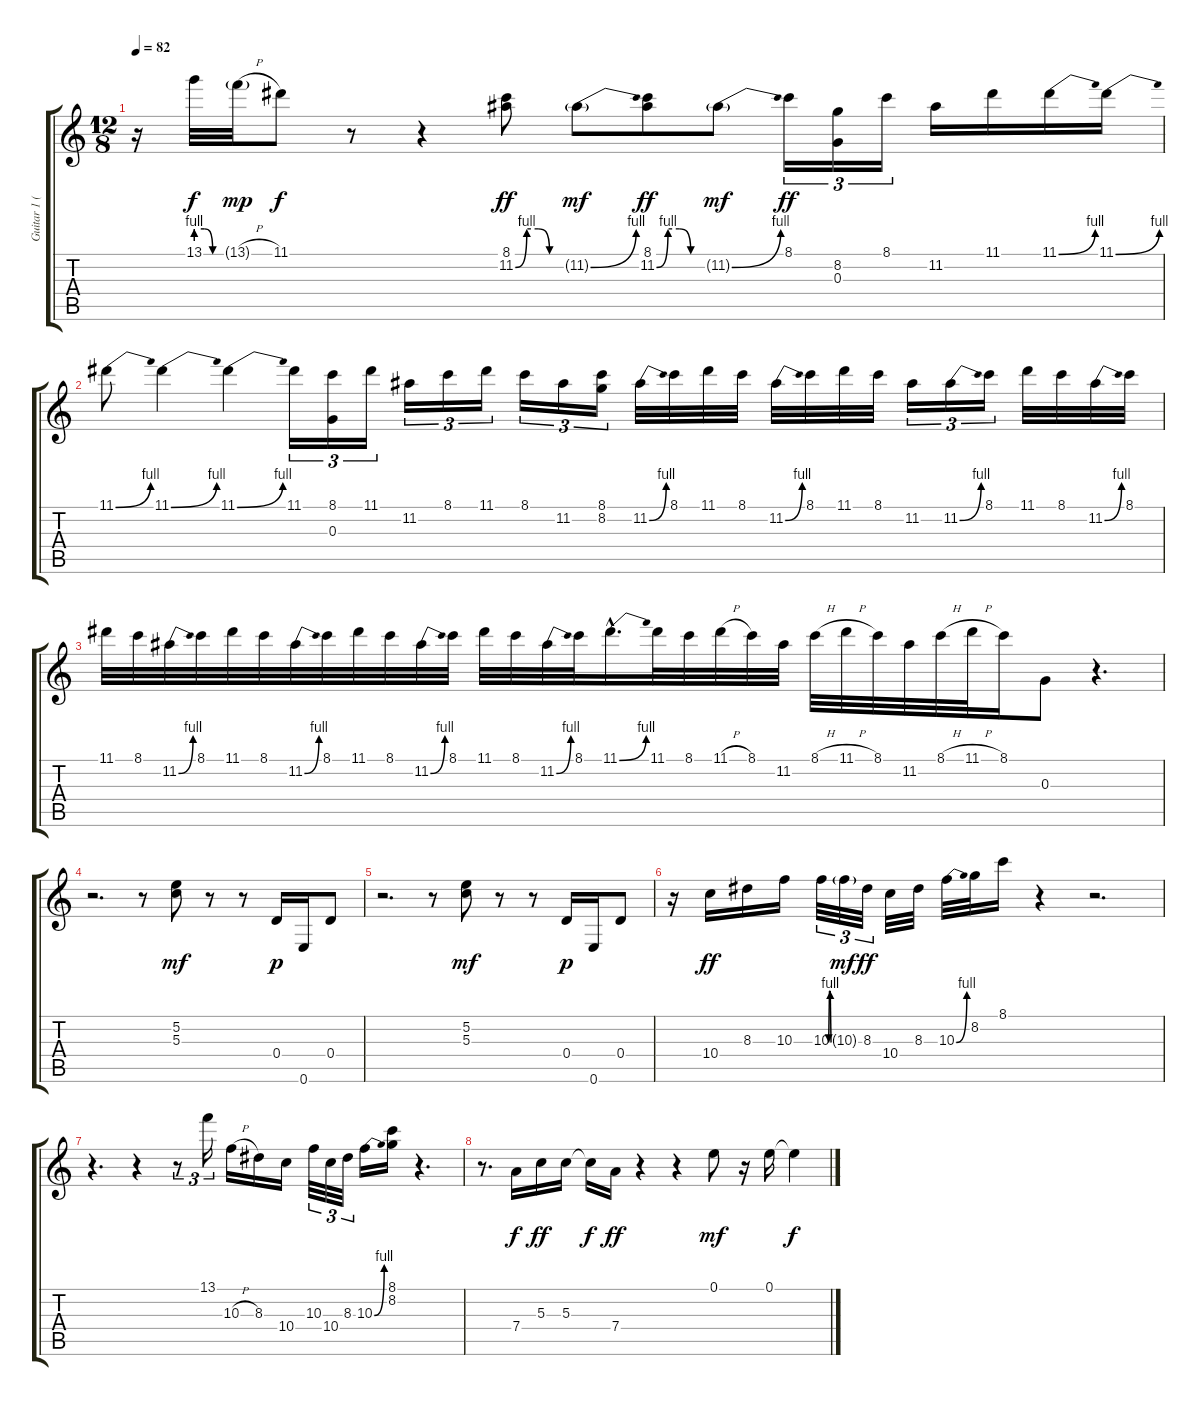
\track ("Guitar 1 (Eric Clapton Lead)" "Guitar 1 (") {instrument overdrivenguitar}
\staff {score tabs}
\tuning (E4 B3 G3 D3 A2 E2) {hide}
\ts (12 8)
\tempo 82
\clef g2
\ks c
r.16{dy f} 13.1{be (custom 0 4 20 4 40 0 60 0)}.32 13.1{h g}.32{dy mp} 11.1.8{dy f} r.8 r.4 (8.1 11.2{be (custom 0 0 15 4 30 4 45 0 60 0)}).8{dy ff} 11.2{be (bend 0 0 60 4) g}.8{dy mf} (8.1 11.2{be (custom 0 0 15 4 30 4 45 0 60 0)}).8{dy ff} 11.2{be (bend 0 0 60 4) g}.8{dy mf} 8.1.16{tu (3 2) dy ff} (8.2 0.3).16{tu (3 2)} 8.1.16{tu (3 2)} 11.2.16 11.1.16 11.1{be (bend 0 0 60 4)}.16 11.1{be (bend 0 0 60 4)}.16 |
11.1{be (bend 0 0 60 4)}.8 11.1{be (bend 0 0 60 4)}.4 11.1{be (bend 0 0 60 4)}.4 11.1.16{tu (3 2)} (8.1 0.3).16{tu (3 2)} 11.1.16{tu (3 2)} 11.2.16{tu (3 2)} 8.1.16{tu (3 2)} 11.1.16{tu (3 2)} 8.1.16{tu (3 2)} 11.2.16{tu (3 2)} (8.1 8.2).16{tu (3 2)} 11.2{be (bend 0 0 60 4)}.32 8.1.32 11.1.32 8.1.32 11.2{be (bend 0 0 60 4)}.32 8.1.32 11.1.32 8.1.32 11.2.16{tu (3 2)} 11.2{be (bend 0 0 60 4)}.16{tu (3 2)} 8.1.16{tu (3 2)} 11.1.32 8.1.32 11.2{be (bend 0 0 60 4)}.32 8.1.32 |
11.1.32 8.1.32 11.2{be (bend 0 0 60 4)}.32 8.1.32 11.1.32 8.1.32 11.2{be (bend 0 0 60 4)}.32 8.1.32 11.1.32 8.1.32 11.2{be (bend 0 0 60 4)}.32 8.1.32 11.1.32 8.1.32 11.2{be (bend 0 0 60 4)}.32 8.1.32 11.1{be (bend 0 0 60 4) hac}.16{d} 11.1.32 8.1.32 11.1{h}.32 8.1.32 11.2.32 8.1{h}.32 11.1{h}.32 8.1.32 11.2.32 8.1{h}.32 11.1{h}.32 8.1.16 0.3.8 r.4{d} |
r.2{d} r.8 (5.2 5.3).8{dy mf} r.8 r.8 0.4.16{dy p} 0.6.16 0.4.8 |
r.2{d} r.8 (5.2 5.3).8{dy mf} r.8 r.8 0.4.16{dy p} 0.6.16 0.4.8 |
r.16 10.4.16{dy ff} 8.3.16 10.3.16 10.3{be (custom 0 0 15 4 30 4 45 0 60 0)}.32{tu (3 2)} 10.3{g}.32{tu (3 2) dy mf} 8.3.32{tu (3 2) dy ff} 10.4.32 8.3.32 10.3{be (bend 0 0 60 4)}.32 8.2.32 8.1.16 r.4 r.2{d} |
r.4{d} r.4 r.8{tu (3 2)} 13.1.16{tu (3 2)} 10.3{h}.16 8.3.16 10.4.16 10.3.32{tu (3 2)} 10.4.32{tu (3 2)} 8.3.32{tu (3 2)} 10.3{be (bend 0 0 60 4)}.16 (8.1 8.2).16 r.4{d} |
r.8{d} 7.4.16{dy f} 5.3.16{dy ff} 5.3.16 5.3{t}.16{dy f} 7.4.16{dy ff} r.4 r.4 0.1.8{dy mf} r.16 0.1.16 0.1{t}.4{dy f}
